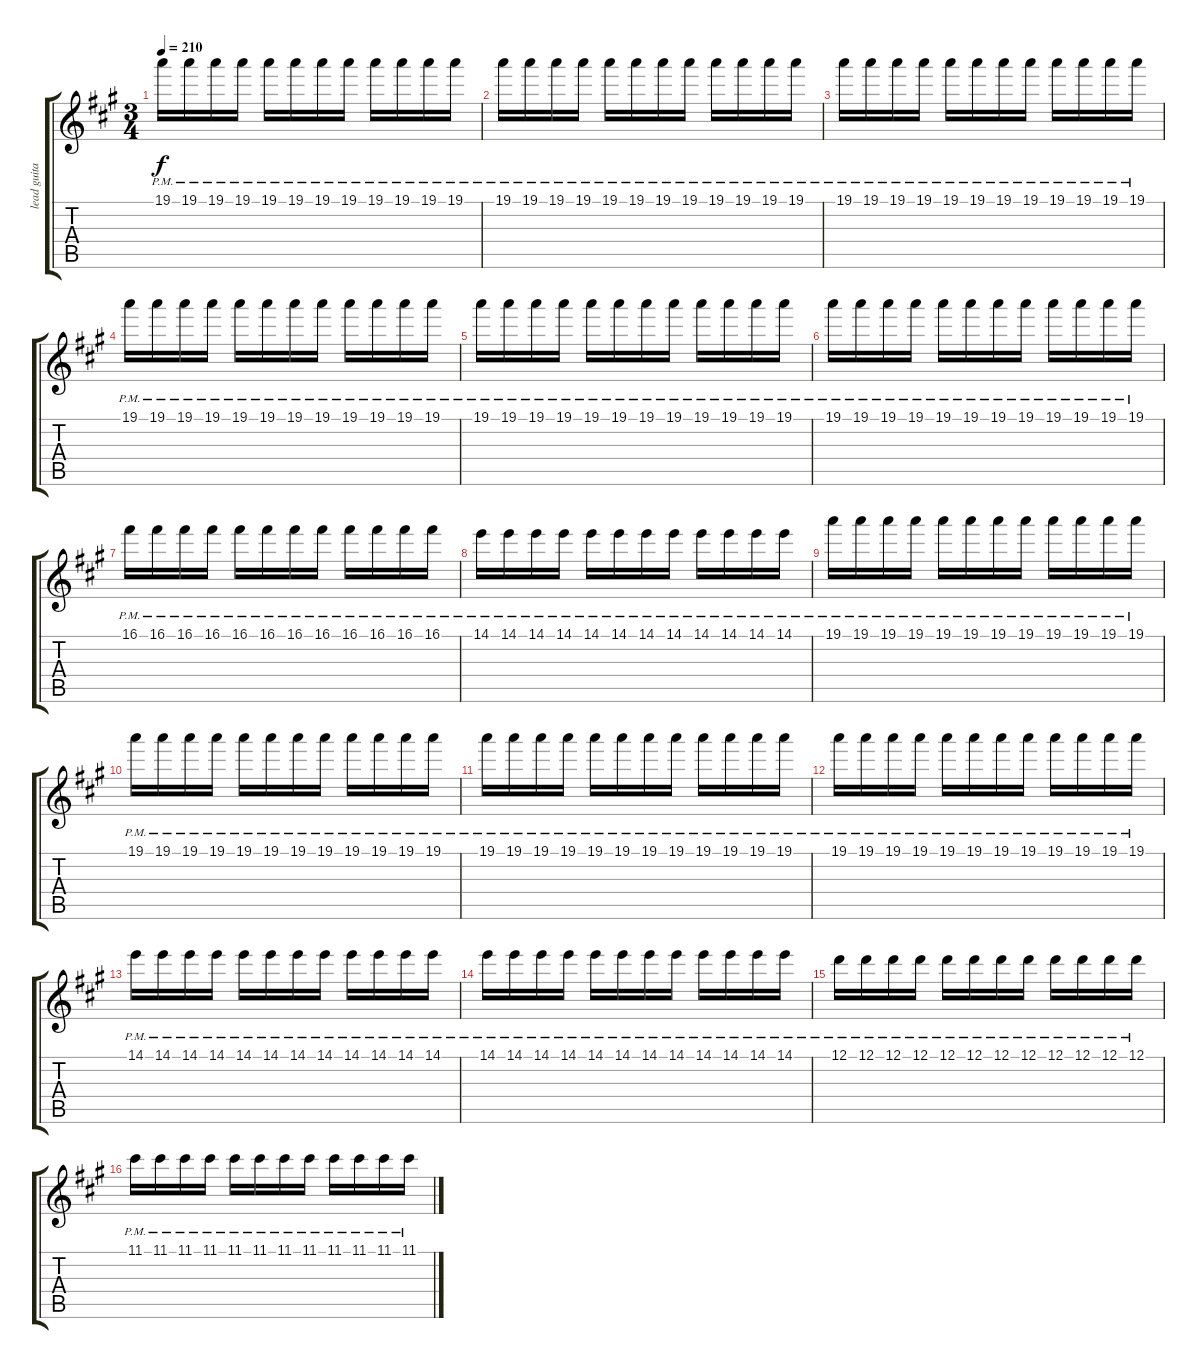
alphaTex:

\track ("lead guitar 1" "lead guita") {instrument distortionguitar}
\staff {score tabs}
\tuning (D4 A3 F3 C3 G2 C2) {hide}
\ts (3 4)
\tempo 210
\clef g2
\ks a
19.1{pm}.16{dy f} 19.1{pm}.16 19.1{pm}.16 19.1{pm}.16 19.1{pm}.16 19.1{pm}.16 19.1{pm}.16 19.1{pm}.16 19.1{pm}.16 19.1{pm}.16 19.1{pm}.16 19.1{pm}.16 |
19.1{pm}.16 19.1{pm}.16 19.1{pm}.16 19.1{pm}.16 19.1{pm}.16 19.1{pm}.16 19.1{pm}.16 19.1{pm}.16 19.1{pm}.16 19.1{pm}.16 19.1{pm}.16 19.1{pm}.16 |
19.1{pm}.16 19.1{pm}.16 19.1{pm}.16 19.1{pm}.16 19.1{pm}.16 19.1{pm}.16 19.1{pm}.16 19.1{pm}.16 19.1{pm}.16 19.1{pm}.16 19.1{pm}.16 19.1{pm}.16 |
19.1{pm}.16 19.1{pm}.16 19.1{pm}.16 19.1{pm}.16 19.1{pm}.16 19.1{pm}.16 19.1{pm}.16 19.1{pm}.16 19.1{pm}.16 19.1{pm}.16 19.1{pm}.16 19.1{pm}.16 |
19.1{pm}.16 19.1{pm}.16 19.1{pm}.16 19.1{pm}.16 19.1{pm}.16 19.1{pm}.16 19.1{pm}.16 19.1{pm}.16 19.1{pm}.16 19.1{pm}.16 19.1{pm}.16 19.1{pm}.16 |
19.1{pm}.16 19.1{pm}.16 19.1{pm}.16 19.1{pm}.16 19.1{pm}.16 19.1{pm}.16 19.1{pm}.16 19.1{pm}.16 19.1{pm}.16 19.1{pm}.16 19.1{pm}.16 19.1{pm}.16 |
16.1{pm}.16 16.1{pm}.16 16.1{pm}.16 16.1{pm}.16 16.1{pm}.16 16.1{pm}.16 16.1{pm}.16 16.1{pm}.16 16.1{pm}.16 16.1{pm}.16 16.1{pm}.16 16.1{pm}.16 |
14.1{pm}.16 14.1{pm}.16 14.1{pm}.16 14.1{pm}.16 14.1{pm}.16 14.1{pm}.16 14.1{pm}.16 14.1{pm}.16 14.1{pm}.16 14.1{pm}.16 14.1{pm}.16 14.1{pm}.16 |
19.1{pm}.16 19.1{pm}.16 19.1{pm}.16 19.1{pm}.16 19.1{pm}.16 19.1{pm}.16 19.1{pm}.16 19.1{pm}.16 19.1{pm}.16 19.1{pm}.16 19.1{pm}.16 19.1{pm}.16 |
19.1{pm}.16 19.1{pm}.16 19.1{pm}.16 19.1{pm}.16 19.1{pm}.16 19.1{pm}.16 19.1{pm}.16 19.1{pm}.16 19.1{pm}.16 19.1{pm}.16 19.1{pm}.16 19.1{pm}.16 |
19.1{pm}.16 19.1{pm}.16 19.1{pm}.16 19.1{pm}.16 19.1{pm}.16 19.1{pm}.16 19.1{pm}.16 19.1{pm}.16 19.1{pm}.16 19.1{pm}.16 19.1{pm}.16 19.1{pm}.16 |
19.1{pm}.16 19.1{pm}.16 19.1{pm}.16 19.1{pm}.16 19.1{pm}.16 19.1{pm}.16 19.1{pm}.16 19.1{pm}.16 19.1{pm}.16 19.1{pm}.16 19.1{pm}.16 19.1{pm}.16 |
14.1{pm}.16 14.1{pm}.16 14.1{pm}.16 14.1{pm}.16 14.1{pm}.16 14.1{pm}.16 14.1{pm}.16 14.1{pm}.16 14.1{pm}.16 14.1{pm}.16 14.1{pm}.16 14.1{pm}.16 |
14.1{pm}.16 14.1{pm}.16 14.1{pm}.16 14.1{pm}.16 14.1{pm}.16 14.1{pm}.16 14.1{pm}.16 14.1{pm}.16 14.1{pm}.16 14.1{pm}.16 14.1{pm}.16 14.1{pm}.16 |
12.1{pm}.16 12.1{pm}.16 12.1{pm}.16 12.1{pm}.16 12.1{pm}.16 12.1{pm}.16 12.1{pm}.16 12.1{pm}.16 12.1{pm}.16 12.1{pm}.16 12.1{pm}.16 12.1{pm}.16 |
11.1{pm}.16 11.1{pm}.16 11.1{pm}.16 11.1{pm}.16 11.1{pm}.16 11.1{pm}.16 11.1{pm}.16 11.1{pm}.16 11.1{pm}.16 11.1{pm}.16 11.1{pm}.16 11.1{pm}.16
